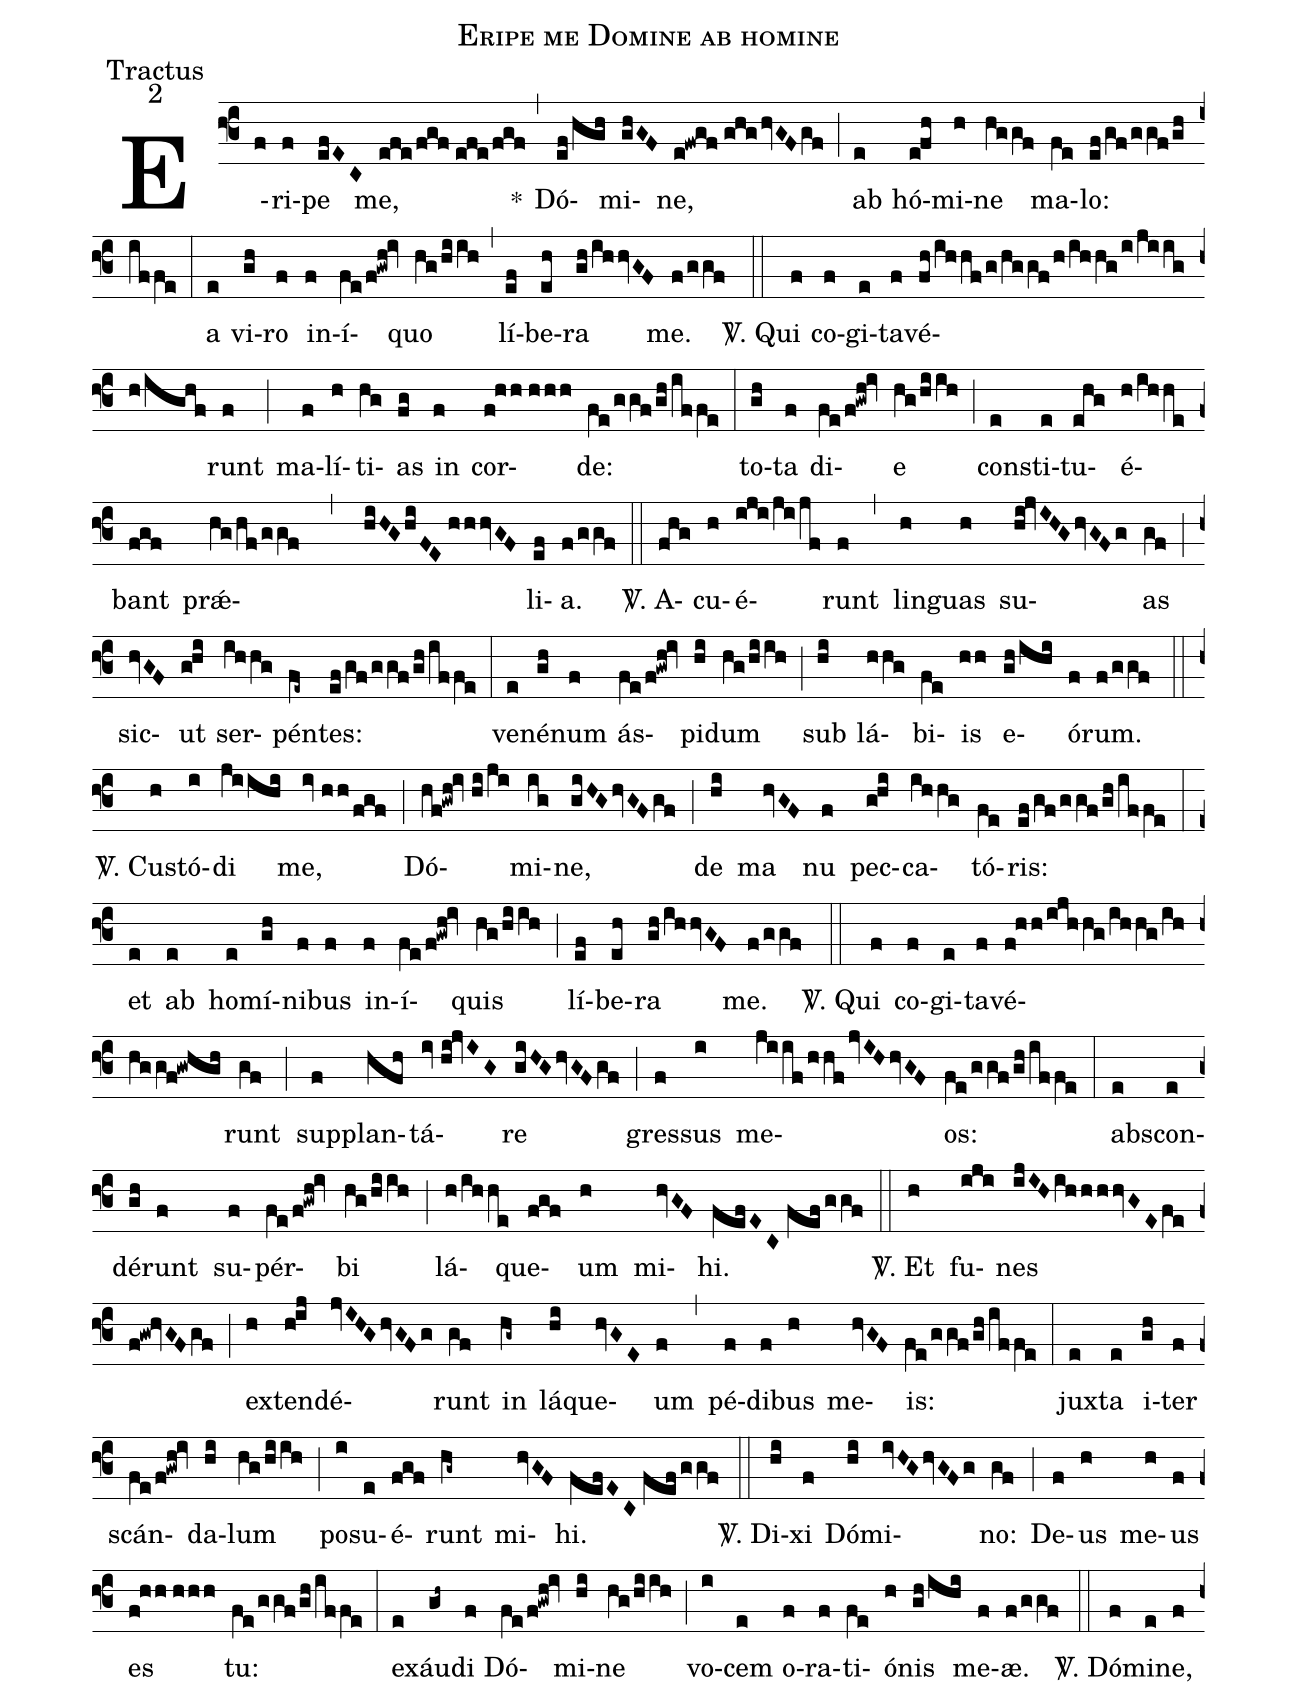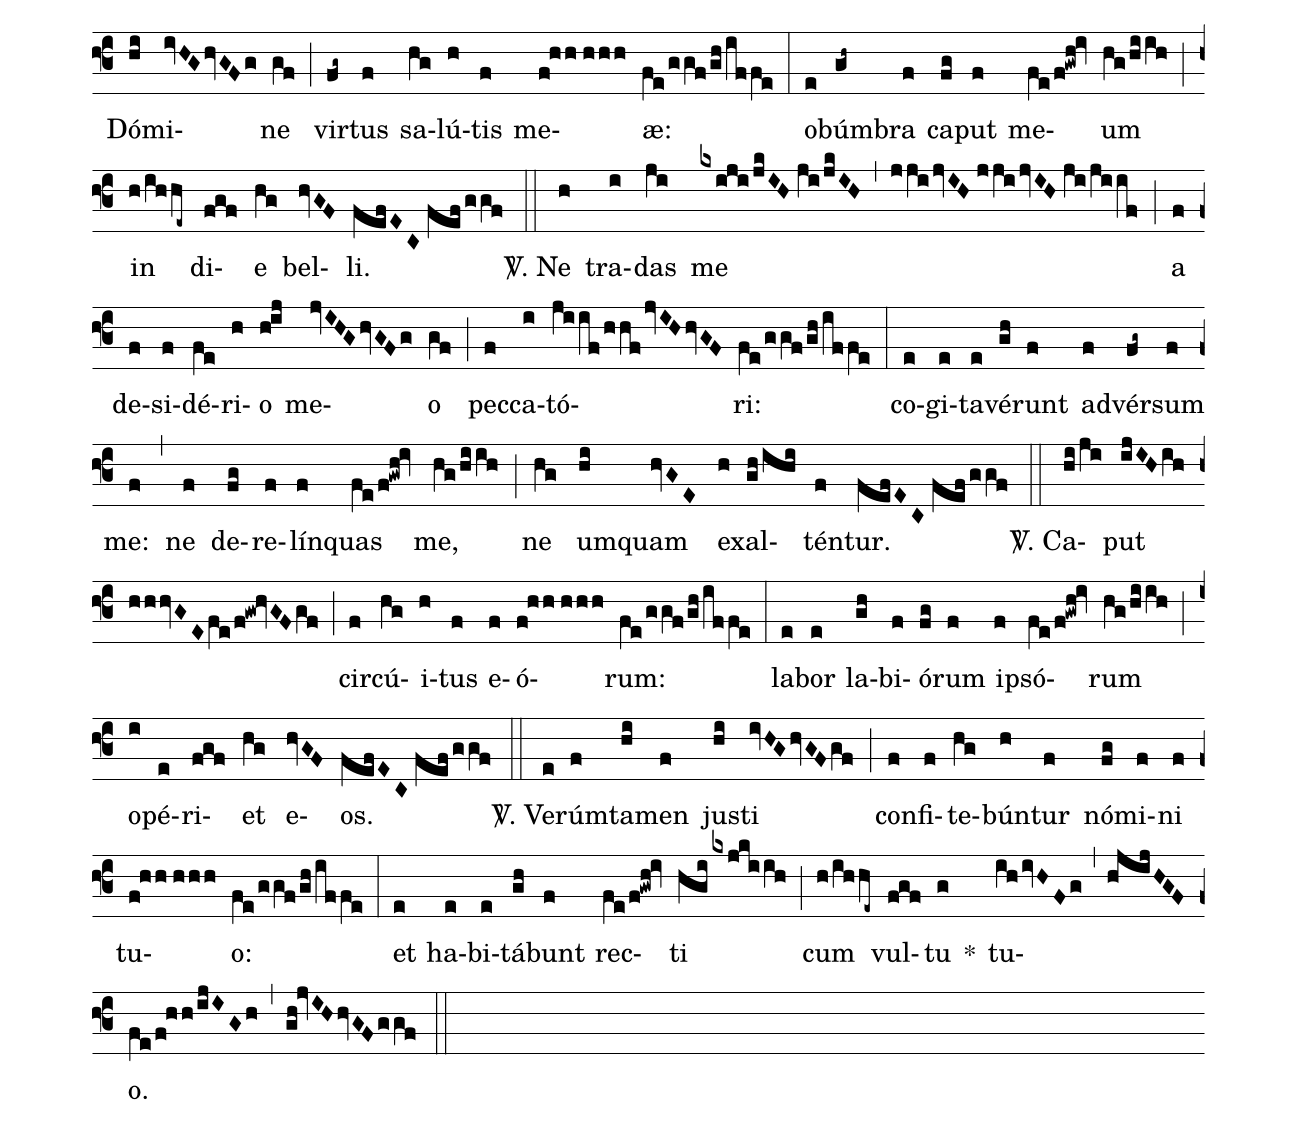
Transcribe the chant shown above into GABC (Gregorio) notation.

name: Eripe me Domine ab homine;
office-part: Tractus;
mode: 2;
%%
(f3) E(f)ri(f)pe(efEC) me,(efe/fgf//efe/fgf) *(,) Dó(ef/hgh)mi(ghGF)ne,(e!fwgf//ghg/hvGFgf) (;) ab(e) hó(e!fh)mi(h)ne(hggf) ma(fe)lo:(ef/gf/ggf/gh/iffe) (:)
a(e) vi(gh)ro(f) in(f)í(fe/f!gwh!iv)quo(hg/hiih) (,) lí(ef)be(eh)ra(gh/ihhvGF) me.(f/ggf) (::)
<sp>V/</sp>. Qui(f) co(f)gi(e)ta(f)vé(fh/ihhf/g/hggf/h/ihhg/i/jiig/h/ighf)runt(f) (;) ma(f)lí(h)ti(hg)as(fg) in(f) cor(f!hh//hhh)de:(fe/ggf/gh/iffe) (:)
to(gh)ta(f) di(fe/f!gwh!iv)e(hg/hiih) (;) con(e)sti(e)tu(ehg)é(h/ihhe)bant(fgf) prǽ(hg/hf/ggf , hiHGhiFE//hhhvGF)li(ef)a.(f/ggf) (::)
<sp>V/</sp>. A(fhg)cu(h)é(iji/ji/jf)runt(f) (,) lin(h)guas(h) su(hi!jvIHGhvGFg)as(gf) (;) sic(hvGF)ut(g!hi) ser(ihhg)pén(fe~)tes:(ef/gf/ggf/gh/iffe) (:)
ve(e)né(gh)num(f) ás(fe/f!gwh!iv)pi(hi)dum(hg/hiih) (;) sub(hi) lá(hhg)bi(fe)is(hh) e(gh/ihi)ó(f)rum.(f/ggf) (::)
<sp>V/</sp>. Cus(h)tó(i)di(jiihi) me,(iv//hh/fgf) (;) Dó(hf!gwh!iv//hi/ji)mi(ig)ne,(giHGhvGFgf) (;) de(hi) ma(hvGF) nu(f) pec(g!hi)ca(ihhg)tó(fe)ris:(ef/gf/ggf/gh/iffe) (:)
et(e) ab(e) ho(e)mí(gh)ni(f)bus(f) in(f)í(fe/f!gwh!iv)quis(hg/hiih) (;) lí(ef)be(eh)ra(gh/ihhvGF) me.(f/ggf) (::)
<sp>V/</sp>. Qui(f) co(f)gi(e)ta(f)vé(f!hh/ijhhg/ihhg/ihhggf!gwhgh)runt(gf) (;) sup(f)plan(hfh)tá(iv//hi!jvIG)re(giHG/hvGF/gf) (;) gres(f)sus(i) me(jiif/hhf/jvIHhvGF)os:(fe/ggf/gh/iffe) (:)
abs(e)con(e)dé(gh)runt(f) su(f)pér(fe/f!gwh!iv)bi(hg/hiih) (;) lá(h/ihhe)que(fgf)um(h) mi(hvGF)hi.(fefEC//fef/ggf) (::)
<sp>V/</sp>. Et(h) fu(iji)nes(ijIHihhhhvGE/fe/f!gw!hvGFgf) (;) ex(h)ten(h!ij)dé(jvIHG/hvGFg)runt(gf) in(hg~) lá(hi)que(hvGE)um(f) (,) pé(f)di(f)bus(h) me(hvGF)is:(fe/ggf/gh/iffe) (:)
jux(e)ta(e) i(gh)ter(f) scán(fe/f!gwh!iv)da(hi)lum(hg/hiih) (;) po(i)su(e)é(fgf)runt(hg~) mi(hvGF)hi.(fefEC//fef/ggf) (::)
<sp>V/</sp>. Di(hi)xi(f) Dó(hi)mi(ivHG/hvGFg)no:(gf) (;) De(f)us(h) me(h)us(f) es(f!hh//hhh) tu:(fe/ggf/gh/iffe) (:)
ex(e)áu(gh~)di(f) Dó(fe/f!gwh!iv)mi(hi)ne(hg/hiih) (;) vo(i)cem(e) o(f)ra(f)ti(fe)ó(h)nis(gh/ihi) me(f)æ.(f/ggf) (::)
<sp>V/</sp>. Dó(f)mi(e)ne,(f) Dó(hi)mi(ivHG/hvGFg)ne(gf) (;) vir(fg~)tus(f) sa(hg)lú(h)tis(f) me(f!hh//hhh)æ:(fe/ggf/gh/iffe) (:)
ob(e)úm(gh~)bra(f) ca(fg)put(f) me(fe/f!gwh!iv)um(hg/hiih) (;) in(h/ihhe~) di(fgf)e(hg) bel(hvGF)li.(fefEC//fef/ggf) (::)
<sp>V/</sp>. Ne(h) tra(i)das(ji) me(kxiji/jkIH//ji/jkIH) (,) (jjijvIH//jjijvIH//ji/jiif) (;) a(f) de(f)si(f)dé(fe)ri(h)o(h!ij) me(jvIHG/hvGFg)o(gf) (;) pec(f)ca(i)tó(jiif/hhf/jvIH/hvGF)ri:(fe/ggf/gh/iffe) (:)
co(e)gi(e)ta(e)vé(gh)runt(f) ad(f)vér(fg~)sum(f) me:(f) (,) ne(f) de(fg)re(f)lín(f)quas(fe/f!gwh!iv) me,(hg/hiih) (;) ne(hg) um(hi)quam(hvGE) ex(h)al(gh/ihi)tén(f)tur.(fefEC//fef/ggf) (::)
<sp>V/</sp>. Ca(hi/ji)put(ijIHihhhhvGE/fe/f!gw!hvGFgf) (;) cir(f)cú(hg)i(h)tus(f) e(f)ó(f!hh//hhh)rum:(fe/ggf/gh/iffe) (:)
la(e)bor(e) la(gh)bi(f)ó(fg)rum(f) ip(f)só(fe/f!gwh!iv)rum(hg/hiih) (;) o(i)pé(e)ri(fgf)et(hg) e(hvGF)os.(fefEC//fef/ggf) (::)
<sp>V/</sp>. Ve(e)rúm(f)ta(hi)men(f) jus(hi)ti(ivHG/hvGFgf) (;) con(f)fi(f)te(hg)bún(h)tur(f) nó(fg)mi(f)ni(f) tu(f!hh//hhh)o:(fe/ggf/gh/iffe) (:)
et(e) ha(e)bi(e)tá(gh)bunt(f) rec(fe/f!gwh!iv)ti(hgikxjkiih) (;) cum(h/ihhe~) vul(fgf)tu(g) *() tu(ih/ivHFg,hjijHGF)o.(fe/f!hh/ijIGh) (,) (gh!jvIH/hvGF/ggf) (::)
